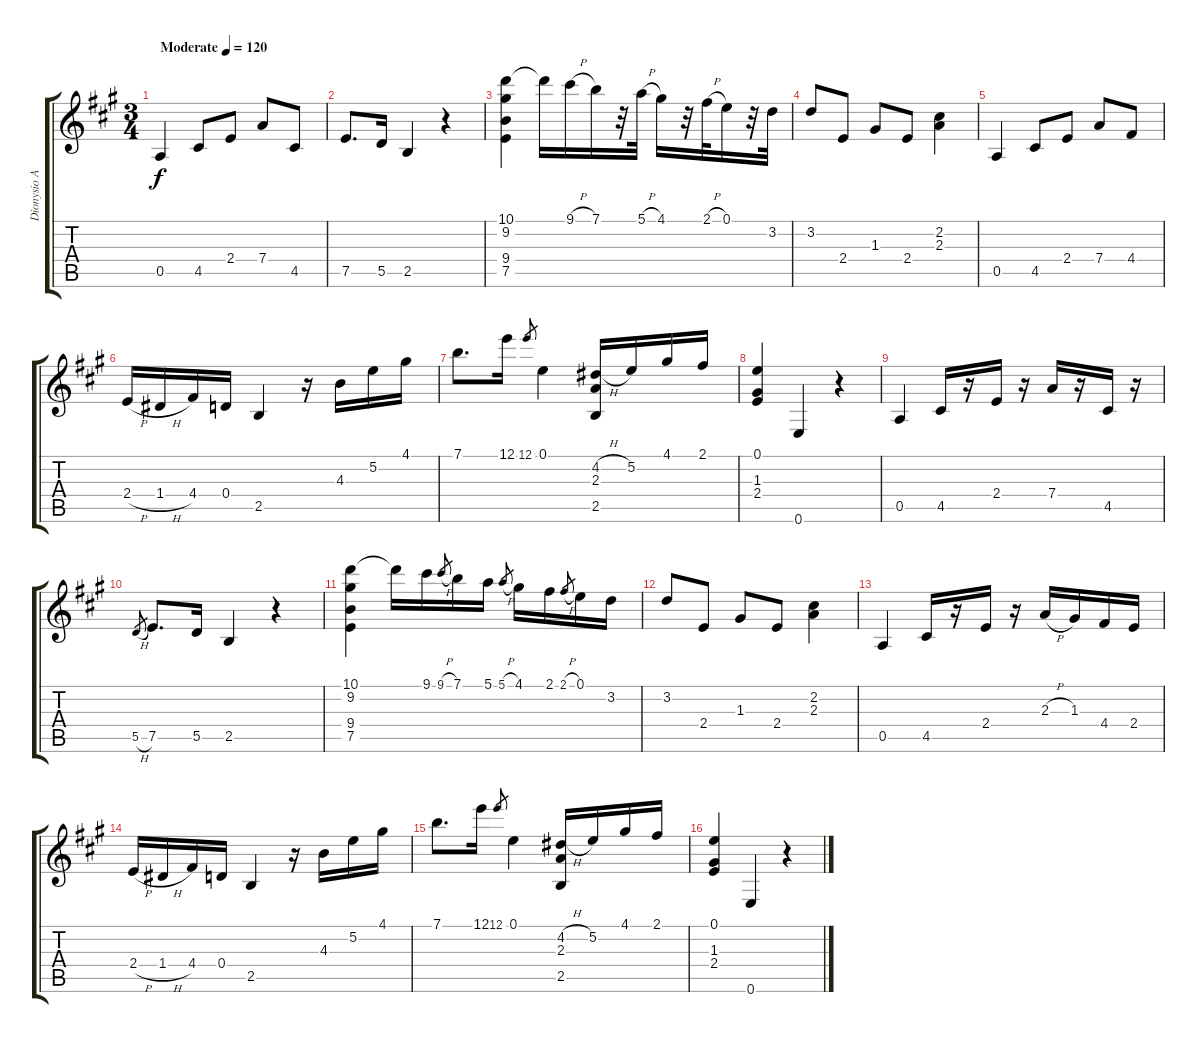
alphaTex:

\track ("Dionysio Aguado" "Dionysio A") {instrument acousticguitarnylon}
\staff {score tabs}
\tuning (E4 B3 G3 D3 A2 E2) {hide}
\ts (3 4)
\tempo (120 "Moderate")
\clef g2
\ks a
0.5.4{dy f instrument acousticguitarnylon} 4.5.8 2.4.8 7.4.8 4.5.8 |
7.5.8{d} 5.5.16 2.5.4 r.4 |
(10.1 9.2 9.4 7.5).4 10.1{t}.16 9.1{h}.16 7.1.16 r.32 5.1{h}.32 4.1.16 r.32 2.1{h}.32 0.1.16 r.32 3.2.32 |
3.2.8 2.4.8 1.3.8 2.4.8 (2.2 2.3).4 |
0.5.4 4.5.8 2.4.8 7.4.8 4.4.8 |
2.4{h}.16 1.4{h}.16 4.4.16 0.4.16 2.5.4 r.16 4.3.16 5.2.16 4.1.16 |
7.1.8{d} 12.1.16 12.1.8{gr} 0.1.4 (4.2{h} 2.3 2.5).16 5.2.16 4.1.16 2.1.16 |
(0.1 1.3 2.4).4 0.6.4 r.4 |
0.5.4 4.5.16 r.16 2.4.16 r.16 7.4.16 r.16 4.5.16 r.16 |
5.5{h}.8{gr} 7.5.8{d} 5.5.16 2.5.4 r.4 |
(10.1 9.2 9.4 7.5).4 10.1{t}.16 9.1.16 9.1{h}.8{gr} 7.1.16 5.1.16 5.1{h}.8{gr} 4.1.16 2.1.16 2.1{h}.8{gr} 0.1.16 3.2.16 |
3.2.8 2.4.8 1.3.8 2.4.8 (2.2 2.3).4 |
0.5.4 4.5.16 r.16 2.4.16 r.16 2.3{h}.16 1.3.16 4.4.16 2.4.16 |
2.4{h}.16 1.4{h}.16 4.4.16 0.4.16 2.5.4 r.16 4.3.16 5.2.16 4.1.16 |
7.1.8{d} 12.1.16 12.1.8{gr} 0.1.4 (4.2{h} 2.3 2.5).16 5.2.16 4.1.16 2.1.16 |
(0.1 1.3 2.4).4 0.6.4 r.4
